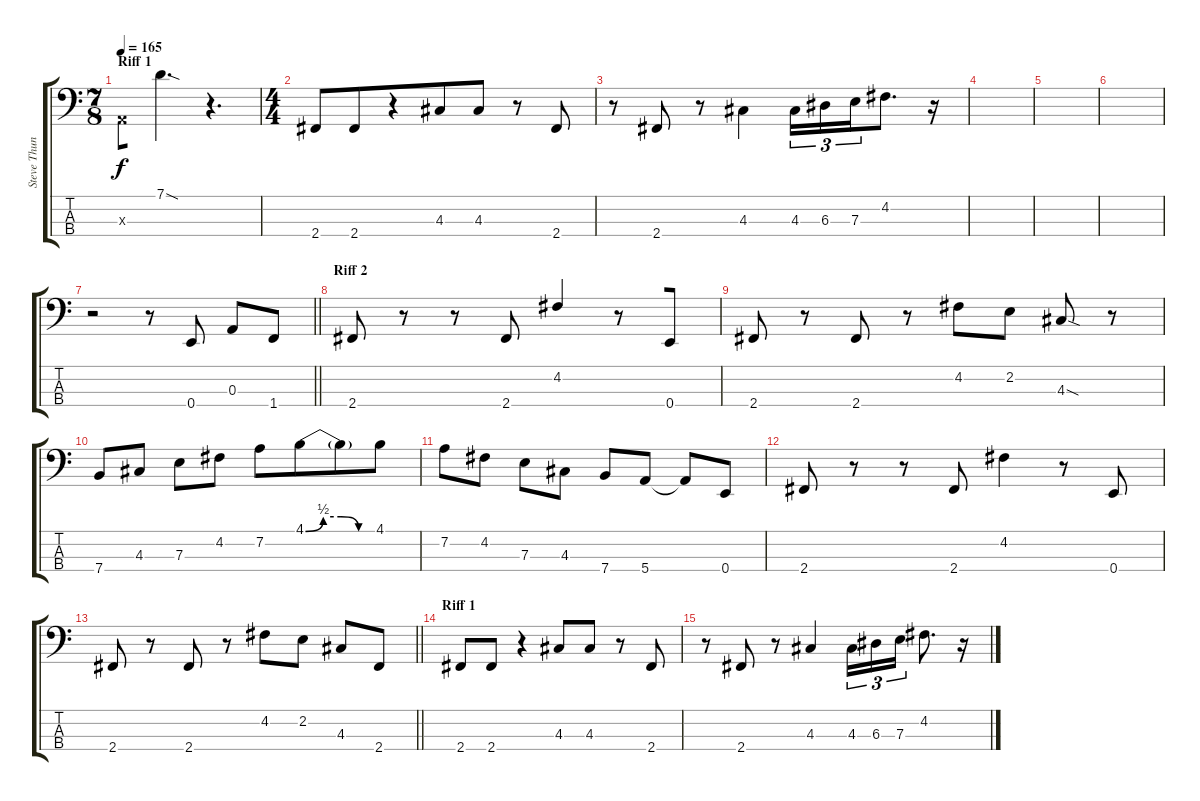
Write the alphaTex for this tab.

\track ("Steve Thunes - Bass" "Steve Thun") {instrument electricbasspick}
\staff {score tabs}
\tuning (G2 D2 A1 E1) {hide}
\ts (7 8)
\section ("" "Riff 1")
\tempo 165
\clef f4
\ks c
0.3{x}.8{dy f instrument electricbasspick beam merge} 7.1{sod}.4{d beam merge} r.4{d} |
\ts (4 4)
2.4.8{beam merge} 2.4.8{beam merge} r.4{beam merge} 4.3.8 4.3.8 r.8 2.4.8 |
r.8 2.4.8 r.8 4.3.4{beam merge} 4.3.16{tu (3 2)} 6.3.16{tu (3 2)} 7.3.16{tu (3 2) beam merge} 4.2.8{d beam merge} r.16 |
|
|
|
\barLineRight lightlight
r.2 r.8 0.4.8 0.3.8 1.4.8 |
\section ("" "Riff 2")
2.4.8 r.8 r.8 2.4.8 4.2.4{beam merge} r.8 0.4.8 |
2.4.8 r.8{beam merge} 2.4.8 r.8{beam merge} 4.2.8 2.2.8 4.3{sod}.8 r.8 |
7.4.8 4.3.8 7.3.8 4.2.8 7.2.8 4.1{be (custom 0 0 15 2 30 2 45 0 60 0)}.8{beam merge} 4.1{t}.8{beam merge} 4.1.8 |
7.2.8 4.2.8 7.3.8 4.3.8 7.4.8 5.4.8 5.4{t}.8 0.4.8 |
2.4.8 r.8 r.8 2.4.8 4.2.4 r.8 0.4.8 |
\barLineRight lightlight
2.4.8 r.8 2.4.8 r.8 4.2.8 2.2.8 4.3.8 2.4.8 |
\section ("" "Riff 1")
2.4.8 2.4.8 r.4 4.3.8 4.3.8 r.8 2.4.8 |
r.8 2.4.8 r.8 4.3.4 4.3.16{tu (3 2)} 6.3.16{tu (3 2)} 7.3.16{tu (3 2)} 4.2.8{d} r.16
